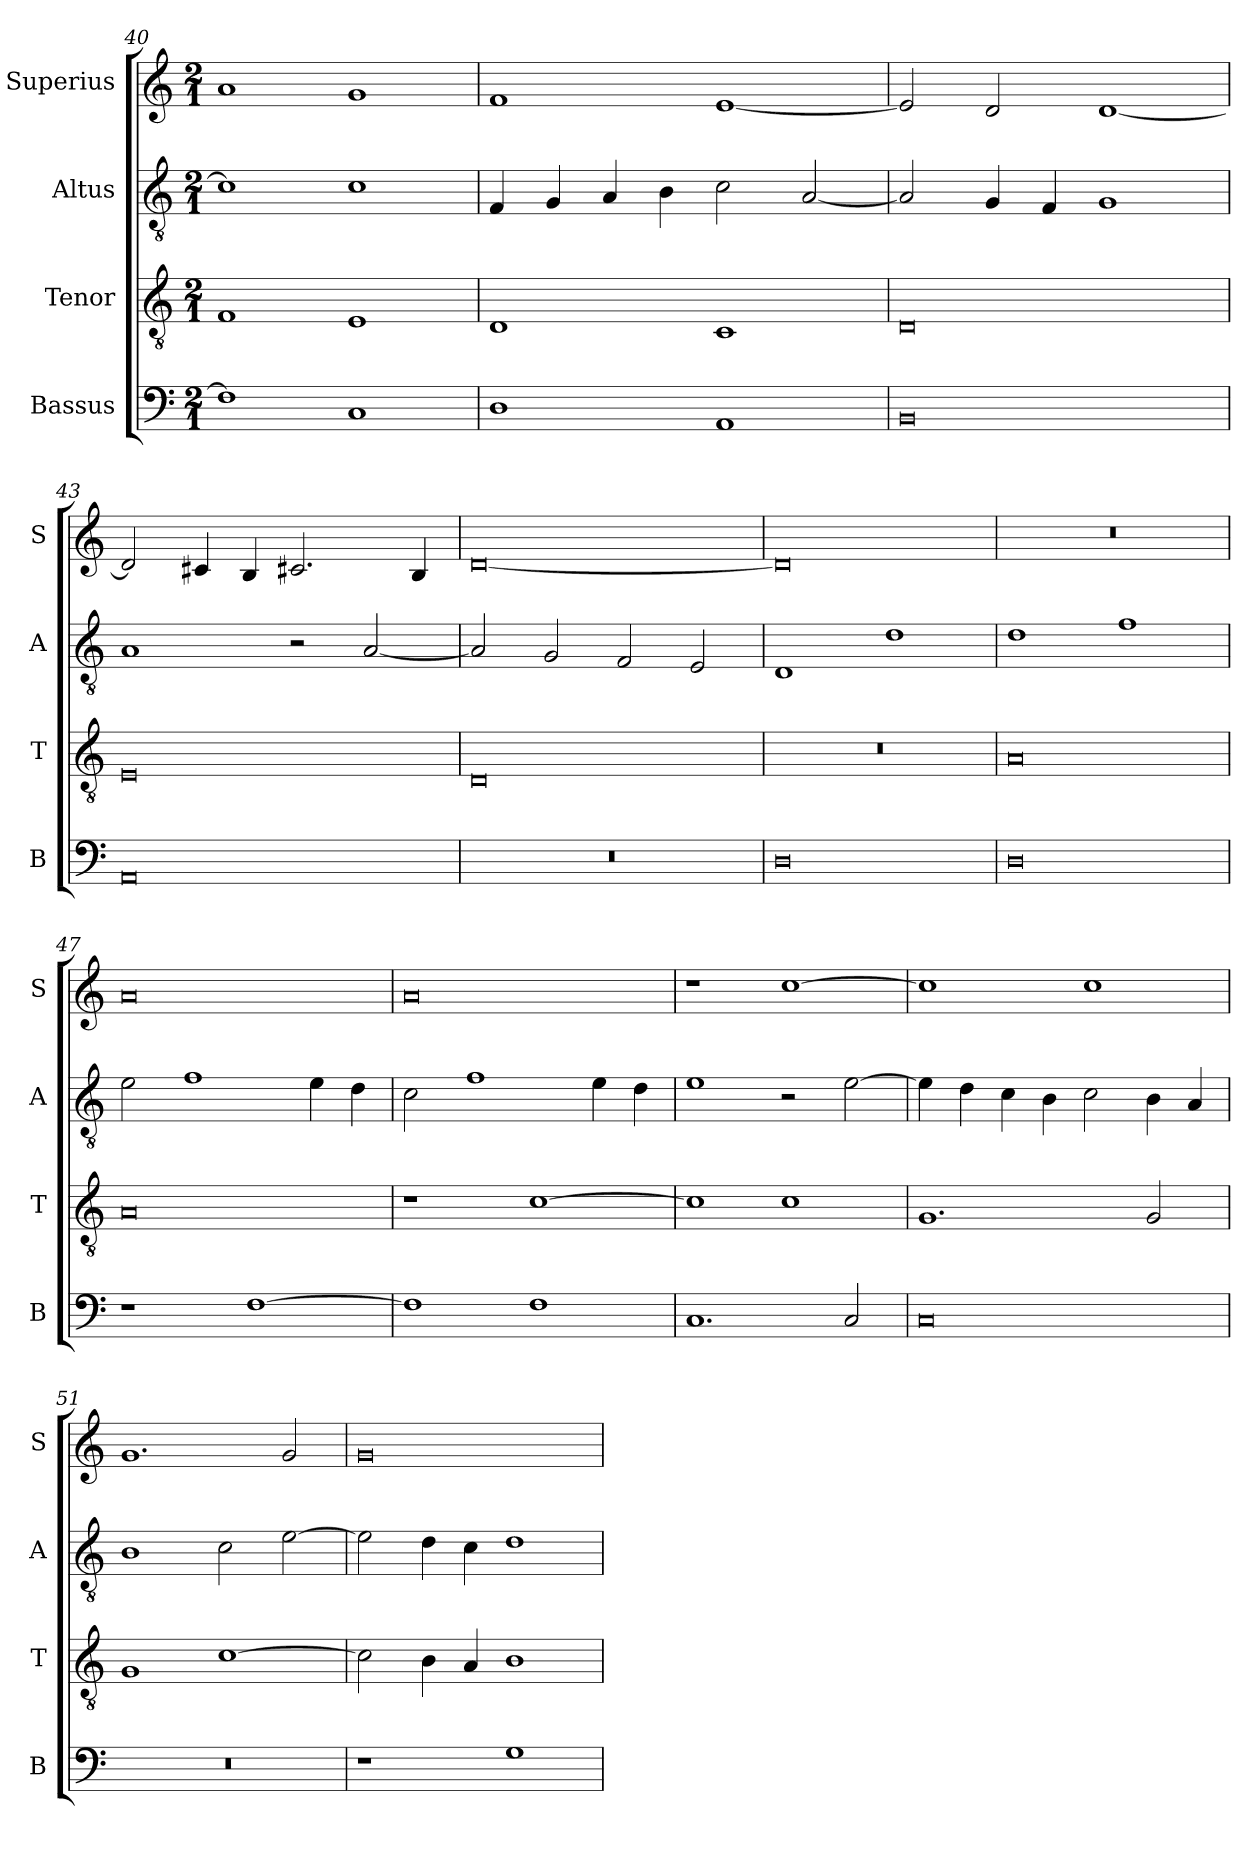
**kern	**kern	**kern	**kern
*part4	*part3	*part2	*part1
*staff4	*staff3	*staff2	*staff1
*I"Bassus	*I"Tenor	*I"Altus	*I"Superius
*I'B	*I'T	*I'A	*I'S
*clefF4	*clefGv2	*clefGv2	*clefG2
*k[]	*k[]	*k[]	*k[]
*M2/1	*M2/1	*M2/1	*M2/1
=40	=40	=40	=40
1F]	1F	1c]	1a
1C	1E	1c	1g
=41	=41	=41	=41
1D	1D	4F/	1f
.	.	4G/	.
.	.	4A/	.
.	.	4B\	.
1AA	1C	2c\	[1e
.	.	[2A/	.
=42	=42	=42	=42
0BB	0D	2A/]	2e/]
.	.	4G/	2d/
.	.	4F/	.
.	.	1G	[1d
=43	=43	=43	=43
0AA	0E	1A	2d/]
.	.	.	4c#X/
.	.	.	4B/
.	.	2r	2.c#X/
.	.	[2A/	.
.	.	.	4B/
=44	=44	=44	=44
0r	0D	2A/]	[0d
.	.	2G/	.
.	.	2F/	.
.	.	2E/	.
=45	=45	=45	=45
0D	0r	1D	0d]
.	.	1d	.
=46	=46	=46	=46
0D	0A	1d	0r
.	.	1f	.
=47	=47	=47	=47
1r	0A	2e\	0a
.	.	1f	.
[1F	.	.	.
.	.	4e\	.
.	.	4d\	.
=48	=48	=48	=48
1F]	1r	2c\	0a
.	.	1f	.
1F	[1c	.	.
.	.	4e\	.
.	.	4d\	.
=49	=49	=49	=49
1.C	1c]	1e	1r
.	1c	2r	[1cc
2C/	.	[2e\	.
=50	=50	=50	=50
0C	1.G	4e\]	1cc]
.	.	4d\	.
.	.	4c\	.
.	.	4B\	.
.	.	2c\	1cc
.	2G/	4B\	.
.	.	4A/	.
=51	=51	=51	=51
0r	1G	1B	1.g
.	[1c	2c\	.
.	.	[2e\	2g/
=52	=52	=52	=52
1r	2c\]	2e\]	0g
.	4B\	4d\	.
.	4A/	4c\	.
1G	1B	1d	.
=	=	=	=
*-	*-	*-	*-
